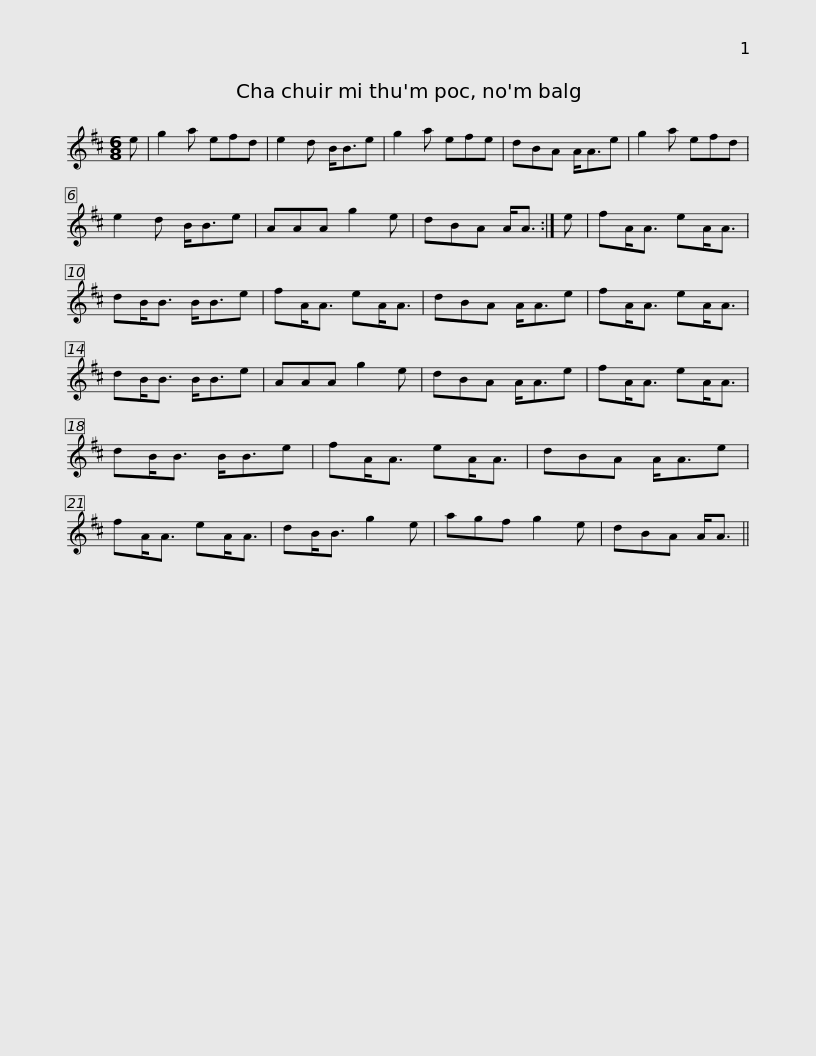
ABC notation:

X:1
L:1/8
M:6/8
I:linebreak $
K:D
V:1 treble
V:1
 e | g2 a efd | e2 d B<Be | g2 a efe | dBA A<Ae | %5
 g2 a efd | e2 d B<Be | AAA g2 e |$ dBA A<A :| e | %10
 fA<A eA<A | dB<B B<Be | fA<A eA<A | dBA A<Ae | fA<A eA<A |$ %15
 dB<B B<Be | AAA g2 e | dBA A<Ae | fA<A eA<A | dB<B B<Be | %20
 fA<A eA<A | dBA A<Ae |$ fA<A eA<A | dB<B g2 e | agf g2 e | %25
 dBA A<A || %26
